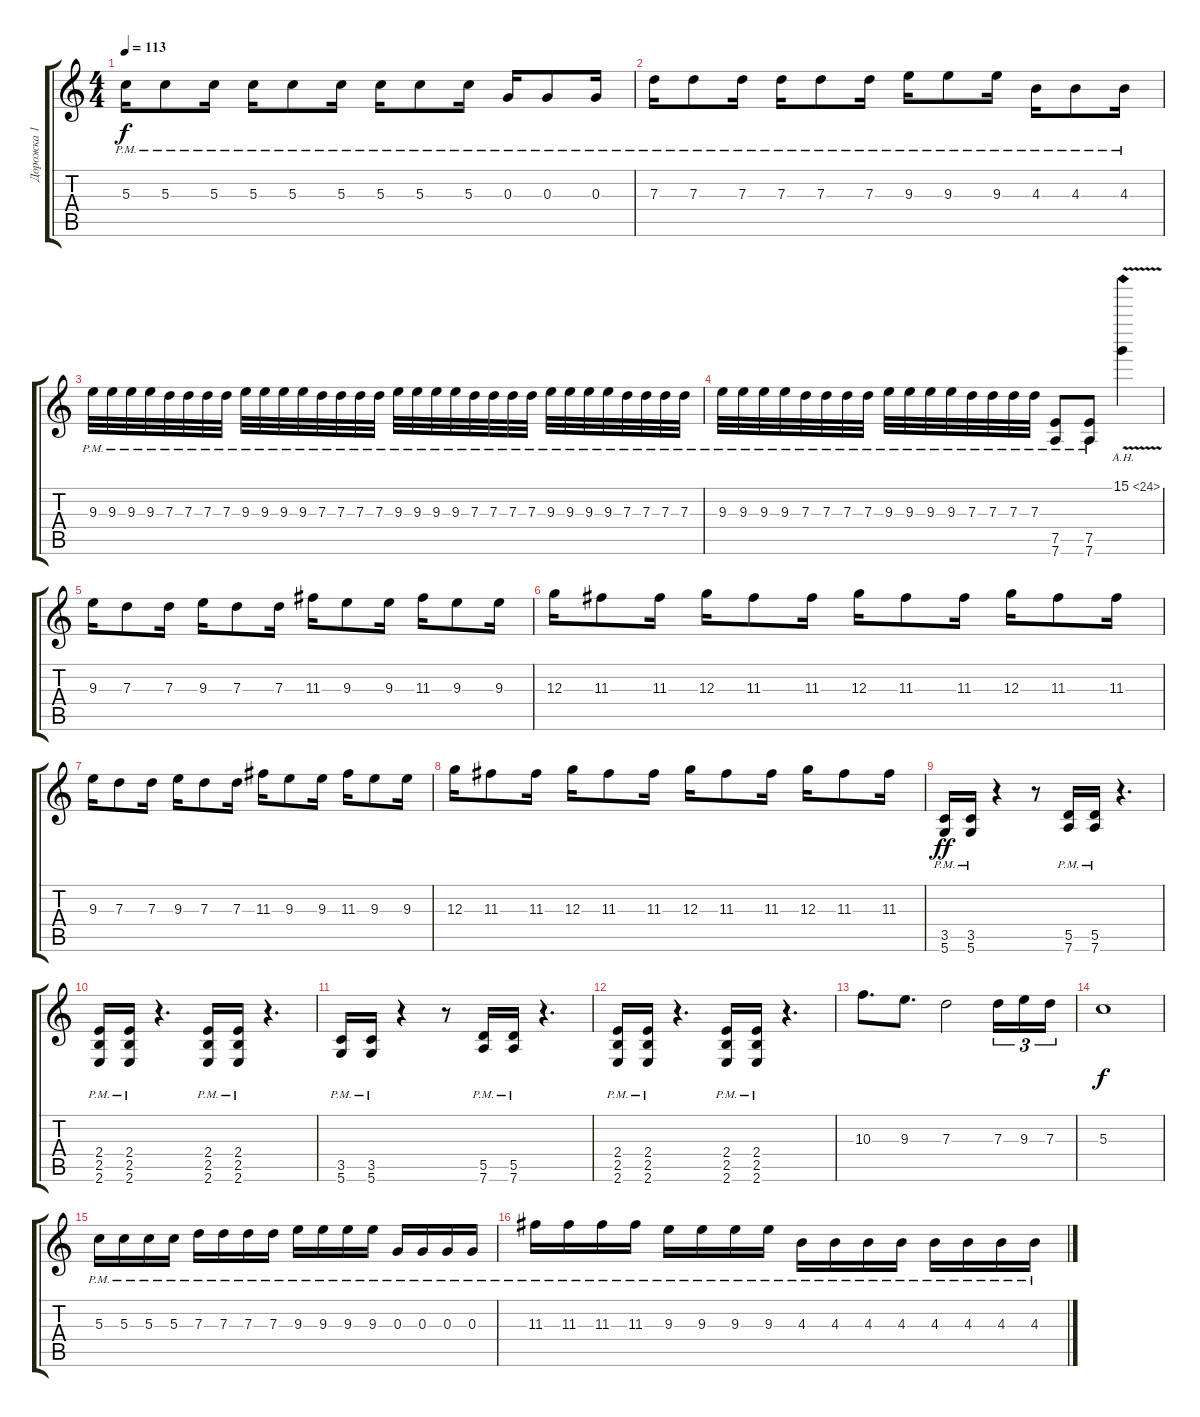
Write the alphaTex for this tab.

\track ("Дорожка 1" "Дорожка 1") {instrument distortionguitar}
\staff {score tabs}
\tuning (E4 B3 G3 D3 A2 D2) {hide}
\ts (4 4)
\tempo 113
\clef g2
\ks c
5.3{pm}.16{dy f} 5.3{pm}.8 5.3{pm}.16 5.3{pm}.16 5.3{pm}.8 5.3{pm}.16 5.3{pm}.16 5.3{pm}.8 5.3{pm}.16 0.3{pm}.16 0.3{pm}.8 0.3{pm}.16 |
7.3{pm}.16 7.3{pm}.8 7.3{pm}.16 7.3{pm}.16 7.3{pm}.8 7.3{pm}.16 9.3{pm}.16 9.3{pm}.8 9.3{pm}.16 4.3{pm}.16 4.3{pm}.8 4.3{pm}.16 |
9.3{pm}.32 9.3{pm}.32 9.3{pm}.32 9.3{pm}.32 7.3{pm}.32 7.3{pm}.32 7.3{pm}.32 7.3{pm}.32 9.3{pm}.32 9.3{pm}.32 9.3{pm}.32 9.3{pm}.32 7.3{pm}.32 7.3{pm}.32 7.3{pm}.32 7.3{pm}.32 9.3{pm}.32 9.3{pm}.32 9.3{pm}.32 9.3{pm}.32 7.3{pm}.32 7.3{pm}.32 7.3{pm}.32 7.3{pm}.32 9.3{pm}.32 9.3{pm}.32 9.3{pm}.32 9.3{pm}.32 7.3{pm}.32 7.3{pm}.32 7.3{pm}.32 7.3{pm}.32 |
9.3{pm}.32 9.3{pm}.32 9.3{pm}.32 9.3{pm}.32 7.3{pm}.32 7.3{pm}.32 7.3{pm}.32 7.3{pm}.32 9.3{pm}.32 9.3{pm}.32 9.3{pm}.32 9.3{pm}.32 7.3{pm}.32 7.3{pm}.32 7.3{pm}.32 7.3{pm}.32 (7.5{pm} 7.6{pm}).8 (7.5{pm} 7.6{pm}).8 15.1{ah 9 v}.4 |
9.3.16 7.3.8 7.3.16 9.3.16 7.3.8 7.3.16 11.3.16 9.3.8 9.3.16 11.3.16 9.3.8 9.3.16 |
12.3.16 11.3.8 11.3.16 12.3.16 11.3.8 11.3.16 12.3.16 11.3.8 11.3.16 12.3.16 11.3.8 11.3.16 |
9.3.16 7.3.8 7.3.16 9.3.16 7.3.8 7.3.16 11.3.16 9.3.8 9.3.16 11.3.16 9.3.8 9.3.16 |
12.3.16 11.3.8 11.3.16 12.3.16 11.3.8 11.3.16 12.3.16 11.3.8 11.3.16 12.3.16 11.3.8 11.3.16 |
(3.5{pm} 5.6{pm}).16{dy ff} (3.5{pm} 5.6{pm}).16 r.4 r.8 (5.5{pm} 7.6{pm}).16 (5.5{pm} 7.6{pm}).16 r.4{d} |
(2.4{pm} 2.5{pm} 2.6{pm}).16 (2.4{pm} 2.5{pm} 2.6{pm}).16 r.4{d} (2.4{pm} 2.5{pm} 2.6{pm}).16 (2.4{pm} 2.5{pm} 2.6{pm}).16 r.4{d} |
(3.5{pm} 5.6{pm}).16 (3.5{pm} 5.6{pm}).16 r.4 r.8 (5.5{pm} 7.6{pm}).16 (5.5{pm} 7.6{pm}).16 r.4{d} |
(2.4{pm} 2.5{pm} 2.6{pm}).16 (2.4{pm} 2.5{pm} 2.6{pm}).16 r.4{d} (2.4{pm} 2.5{pm} 2.6{pm}).16 (2.4{pm} 2.5{pm} 2.6{pm}).16 r.4{d} |
10.3.8{d} 9.3.8{d} 7.3.2 7.3.16{tu (3 2)} 9.3.16{tu (3 2)} 7.3.16{tu (3 2)} |
5.3.1{dy f} |
5.3{pm}.16 5.3{pm}.16 5.3{pm}.16 5.3{pm}.16 7.3{pm}.16 7.3{pm}.16 7.3{pm}.16 7.3{pm}.16 9.3{pm}.16 9.3{pm}.16 9.3{pm}.16 9.3{pm}.16 0.3{pm}.16 0.3{pm}.16 0.3{pm}.16 0.3{pm}.16 |
11.3{pm}.16 11.3{pm}.16 11.3{pm}.16 11.3{pm}.16 9.3{pm}.16 9.3{pm}.16 9.3{pm}.16 9.3{pm}.16 4.3{pm}.16 4.3{pm}.16 4.3{pm}.16 4.3{pm}.16 4.3{pm}.16 4.3{pm}.16 4.3{pm}.16 4.3{pm}.16
